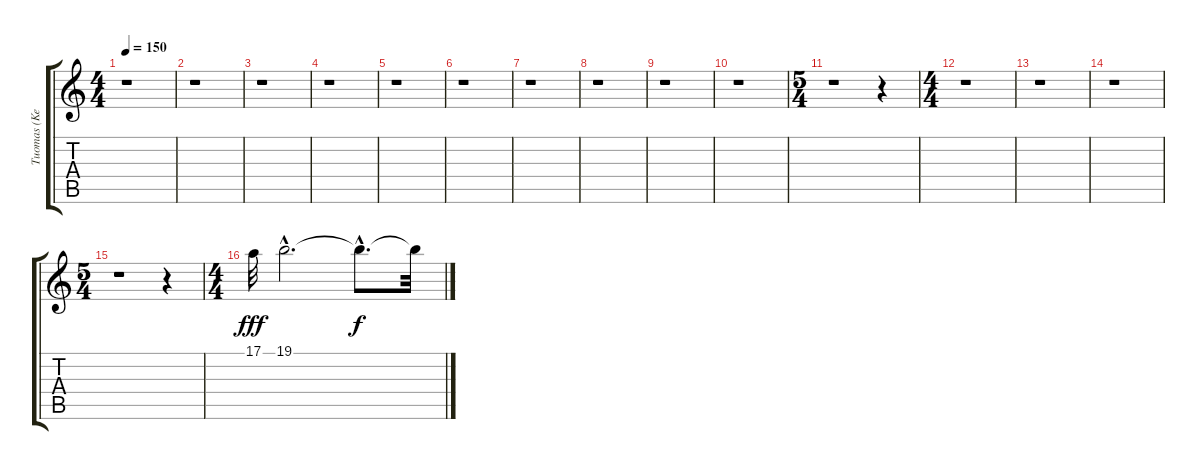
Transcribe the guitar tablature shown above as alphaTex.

\track ("Tuomas (Keyboard 1)" "Tuomas (Ke") {instrument pad4choir}
\staff {score tabs}
\tuning (E4 B3 G3 D3 A2 E2) {hide}
\ts (4 4)
\tempo 150
\clef g2
\ks c
r.1{dy ff} |
r.1 |
r.1 |
r.1 |
r.1 |
r.1 |
r.1 |
r.1 |
r.1 |
r.1 |
\ts (5 4)
r.1 r.4 |
\ts (4 4)
r.1 |
r.1 |
r.1 |
\ts (5 4)
r.1 r.4 |
\ts (4 4)
17.1.32{dy fff instrument flute} 19.1{hac}.2{d} 19.1{hac t}.8{d dy f} 19.1{t}.32
